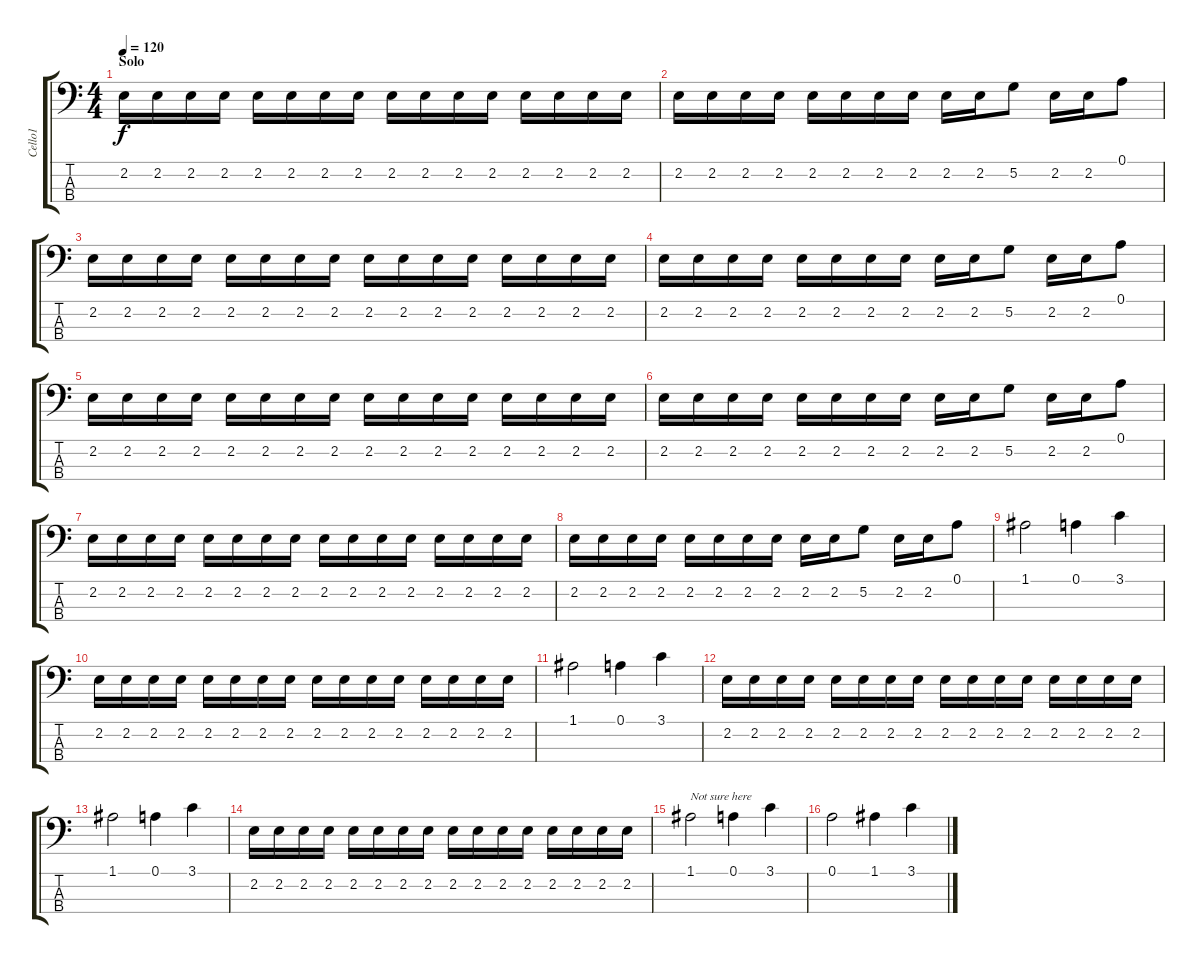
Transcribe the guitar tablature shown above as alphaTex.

\track ("Cello1" "Cello1") {instrument distortionguitar}
\staff {score tabs}
\tuning (A2 D2 G1 C1) {hide}
\ts (4 4)
\section ("" "Solo")
\tempo 120
\clef f4
\ks c
2.2.16{dy f} 2.2.16 2.2.16 2.2.16 2.2.16 2.2.16 2.2.16 2.2.16 2.2.16 2.2.16 2.2.16 2.2.16 2.2.16 2.2.16 2.2.16 2.2.16 |
2.2.16 2.2.16 2.2.16 2.2.16 2.2.16 2.2.16 2.2.16 2.2.16 2.2.16 2.2.16 5.2.8 2.2.16 2.2.16 0.1.8 |
2.2.16 2.2.16 2.2.16 2.2.16 2.2.16 2.2.16 2.2.16 2.2.16 2.2.16 2.2.16 2.2.16 2.2.16 2.2.16 2.2.16 2.2.16 2.2.16 |
2.2.16 2.2.16 2.2.16 2.2.16 2.2.16 2.2.16 2.2.16 2.2.16 2.2.16 2.2.16 5.2.8 2.2.16 2.2.16 0.1.8 |
2.2.16 2.2.16 2.2.16 2.2.16 2.2.16 2.2.16 2.2.16 2.2.16 2.2.16 2.2.16 2.2.16 2.2.16 2.2.16 2.2.16 2.2.16 2.2.16 |
2.2.16 2.2.16 2.2.16 2.2.16 2.2.16 2.2.16 2.2.16 2.2.16 2.2.16 2.2.16 5.2.8 2.2.16 2.2.16 0.1.8 |
2.2.16 2.2.16 2.2.16 2.2.16 2.2.16 2.2.16 2.2.16 2.2.16 2.2.16 2.2.16 2.2.16 2.2.16 2.2.16 2.2.16 2.2.16 2.2.16 |
2.2.16 2.2.16 2.2.16 2.2.16 2.2.16 2.2.16 2.2.16 2.2.16 2.2.16 2.2.16 5.2.8 2.2.16 2.2.16 0.1.8 |
1.1.2 0.1.4 3.1.4 |
2.2.16 2.2.16 2.2.16 2.2.16 2.2.16 2.2.16 2.2.16 2.2.16 2.2.16 2.2.16 2.2.16 2.2.16 2.2.16 2.2.16 2.2.16 2.2.16 |
1.1.2 0.1.4 3.1.4 |
2.2.16 2.2.16 2.2.16 2.2.16 2.2.16 2.2.16 2.2.16 2.2.16 2.2.16 2.2.16 2.2.16 2.2.16 2.2.16 2.2.16 2.2.16 2.2.16 |
1.1.2 0.1.4 3.1.4 |
2.2.16 2.2.16 2.2.16 2.2.16 2.2.16 2.2.16 2.2.16 2.2.16 2.2.16 2.2.16 2.2.16 2.2.16 2.2.16 2.2.16 2.2.16 2.2.16 |
1.1.2{txt "Not sure here"} 0.1.4 3.1.4 |
0.1.2 1.1.4 3.1.4
